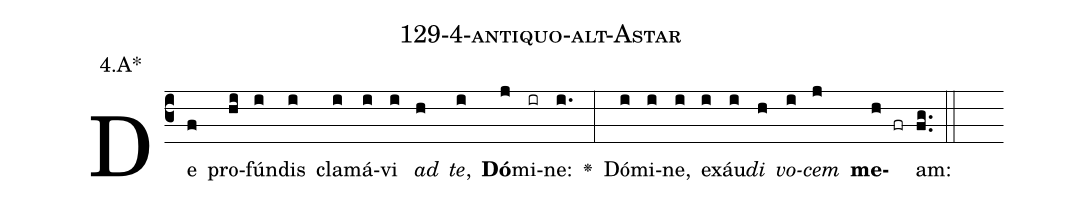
name: 129-4-antiquo-alt-Astar;
annotation: 4.A*;
%%
(c3)De(f) pro(hi)fún(i)dis(i) cla(i)má(i)vi(i) <i>ad</i>(h) <i>te</i>,(i) <b>Dó</b>(j)mi(ir)ne:(i.) <v>\greheightstar</v>(:) Dó(i)mi(i)ne,(i) ex(i)áu(i)<i>di</i>(h) <i>vo</i>(i)<i>cem</i>(j) <b>me</b>(h fr)am:(fg..) (::)


%E(i) u(h) o(i) u(j) a(h) e.(fg..) (::)
